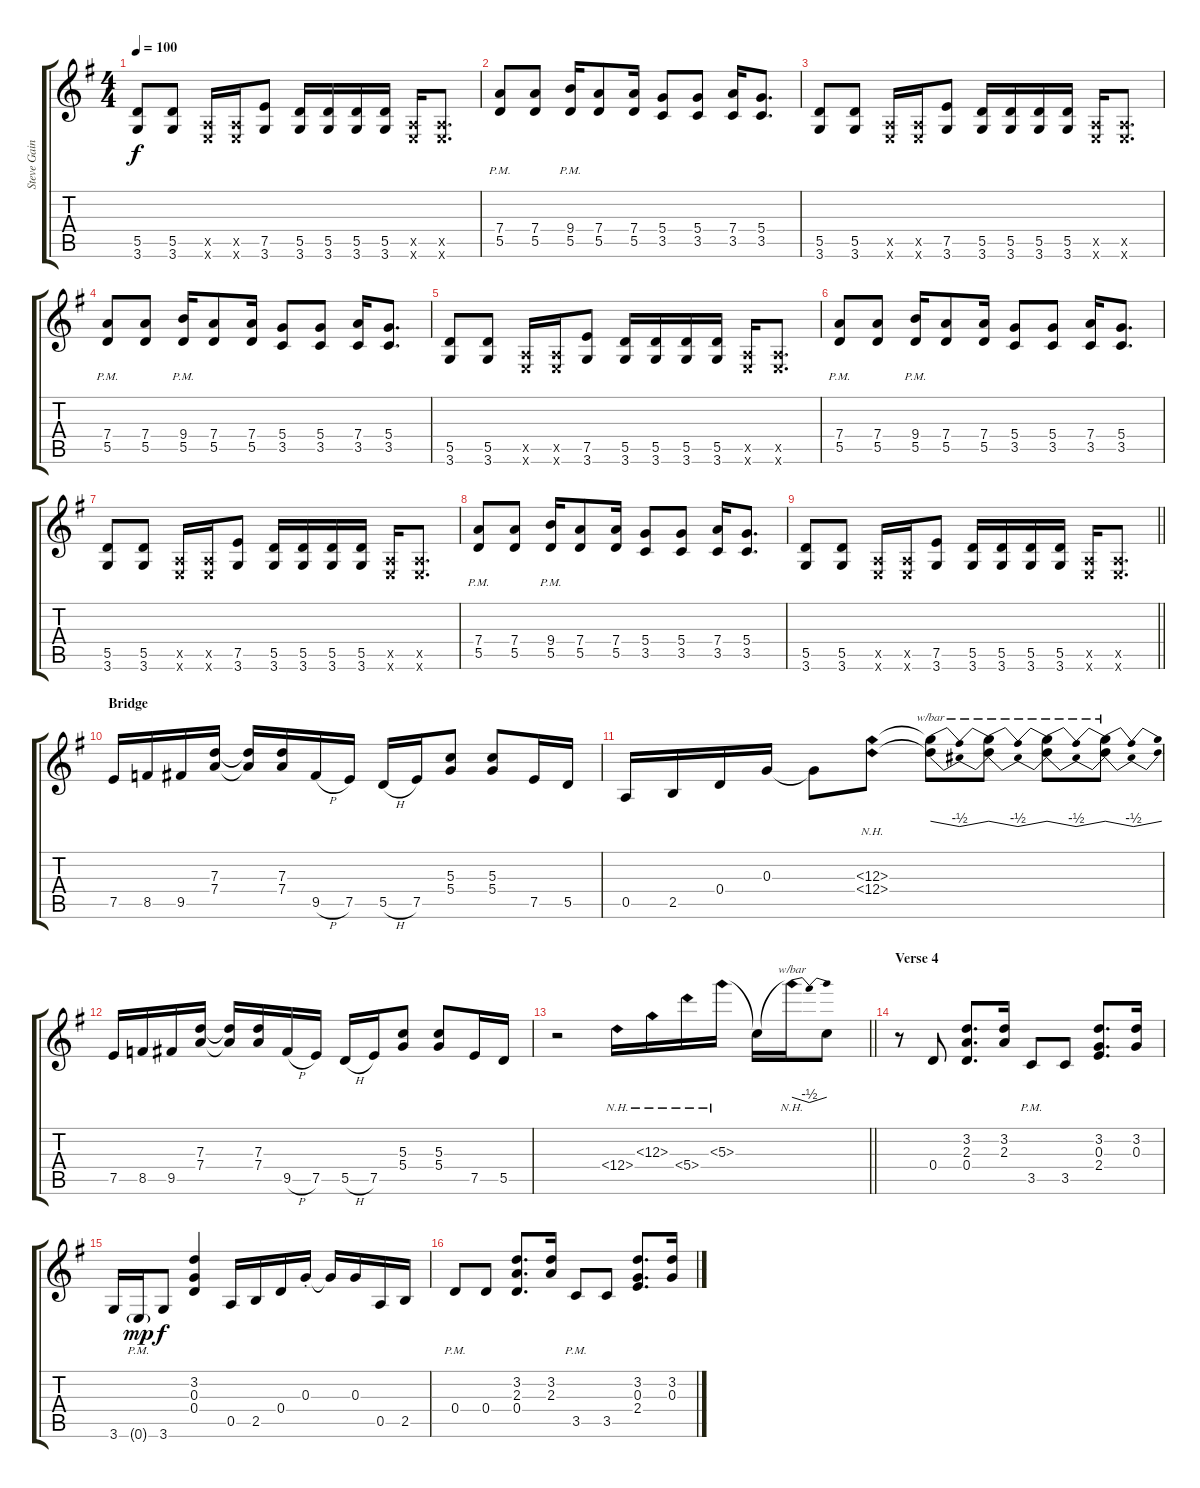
\track ("Steve Gaines" "Steve Gain") {instrument overdrivenguitar}
\staff {score tabs}
\tuning (E4 B3 G3 D3 A2 E2) {hide}
\ts (4 4)
\tempo 100
\clef g2
\ks g
(5.5 3.6).8{dy f} (5.5 3.6).8 (0.5{x} 0.6{x}).16 (0.5{x} 0.6{x}).16 (7.5 3.6).8 (5.5 3.6).16 (5.5 3.6).16 (5.5 3.6).16 (5.5 3.6).16 (0.5{x} 0.6{x}).16 (0.5{x} 0.6{x}).8{d} |
(7.4{pm} 5.5{pm}).8 (7.4 5.5).8 (9.4{pm} 5.5{pm}).16 (7.4 5.5).8 (7.4 5.5).16 (5.4 3.5).8 (5.4 3.5).8 (7.4 3.5).16 (5.4 3.5).8{d} |
(5.5 3.6).8 (5.5 3.6).8 (0.5{x} 0.6{x}).16 (0.5{x} 0.6{x}).16 (7.5 3.6).8 (5.5 3.6).16 (5.5 3.6).16 (5.5 3.6).16 (5.5 3.6).16 (0.5{x} 0.6{x}).16 (0.5{x} 0.6{x}).8{d} |
(7.4{pm} 5.5{pm}).8 (7.4 5.5).8 (9.4{pm} 5.5{pm}).16 (7.4 5.5).8 (7.4 5.5).16 (5.4 3.5).8 (5.4 3.5).8 (7.4 3.5).16 (5.4 3.5).8{d} |
(5.5 3.6).8 (5.5 3.6).8 (0.5{x} 0.6{x}).16 (0.5{x} 0.6{x}).16 (7.5 3.6).8 (5.5 3.6).16 (5.5 3.6).16 (5.5 3.6).16 (5.5 3.6).16 (0.5{x} 0.6{x}).16 (0.5{x} 0.6{x}).8{d} |
(7.4{pm} 5.5{pm}).8 (7.4 5.5).8 (9.4{pm} 5.5{pm}).16 (7.4 5.5).8 (7.4 5.5).16 (5.4 3.5).8 (5.4 3.5).8 (7.4 3.5).16 (5.4 3.5).8{d} |
(5.5 3.6).8 (5.5 3.6).8 (0.5{x} 0.6{x}).16 (0.5{x} 0.6{x}).16 (7.5 3.6).8 (5.5 3.6).16 (5.5 3.6).16 (5.5 3.6).16 (5.5 3.6).16 (0.5{x} 0.6{x}).16 (0.5{x} 0.6{x}).8{d} |
(7.4{pm} 5.5{pm}).8 (7.4 5.5).8 (9.4{pm} 5.5{pm}).16 (7.4 5.5).8 (7.4 5.5).16 (5.4 3.5).8 (5.4 3.5).8 (7.4 3.5).16 (5.4 3.5).8{d} |
\barLineRight lightlight
(5.5 3.6).8 (5.5 3.6).8 (0.5{x} 0.6{x}).16 (0.5{x} 0.6{x}).16 (7.5 3.6).8 (5.5 3.6).16 (5.5 3.6).16 (5.5 3.6).16 (5.5 3.6).16 (0.5{x} 0.6{x}).16 (0.5{x} 0.6{x}).8{d} |
\section ("" "Bridge")
7.5.16 8.5.16 9.5.16 (7.3 7.4).16 (7.3{t} 7.4{t}).16 (7.3 7.4).16 9.5{h}.16 7.5.16 5.5{h}.16 7.5.16 (5.3 5.4).8 (5.3 5.4).8 7.5.16 5.5.16 |
0.5.16 2.5.16 0.4.16 0.3.16 0.3{t}.8 (12.3{nh} 12.4{nh}).8 (12.3{t} 12.4{t}).8{tbe (dip default 0 0 30 -2 60 0)} (12.3{t} 12.4{t}).8{tbe (dip default 0 0 30 -2 60 0)} (12.3{t} 12.4{t}).8{tbe (dip default 0 0 30 -2 60 0)} (12.3{t} 12.4{t}).8{tbe (dip default 0 0 30 -2 60 0)} |
7.5.16 8.5.16 9.5.16 (7.3 7.4).16 (7.3{t} 7.4{t}).16 (7.3 7.4).16 9.5{h}.16 7.5.16 5.5{h}.16 7.5.16 (5.3 5.4).8 (5.3 5.4).8 7.5.16 5.5.16 |
\barLineRight lightlight
r.2{volume 9 balance 12} 12.4{nh}.16 12.3{nh}.16 5.4{nh}.16 5.3{nh}.16 5.3{t}.16 5.3{nh t}.16{tbe (dip default 0 0 30 -2 60 0)} 5.3{t}.8 |
\section ("" "Verse 4")
r.8 0.4.8 (3.2 2.3 0.4).8{d} (3.2 2.3).16 3.5{pm}.8 3.5.8 (3.2 0.3 2.4).8{d} (3.2 0.3).16 |
3.6.16 0.6{g pm}.16{dy mp} 3.6.8{dy f} (3.2 0.3 0.4).4 0.5.16 2.5.16 0.4.16 0.3{st}.16 0.3{t}.16 0.3.16 0.5.16 2.5.16 |
0.4{pm}.8 0.4.8 (3.2 2.3 0.4).8{d} (3.2 2.3).16 3.5{pm}.8 3.5.8 (3.2 0.3 2.4).8{d} (3.2 0.3).16
